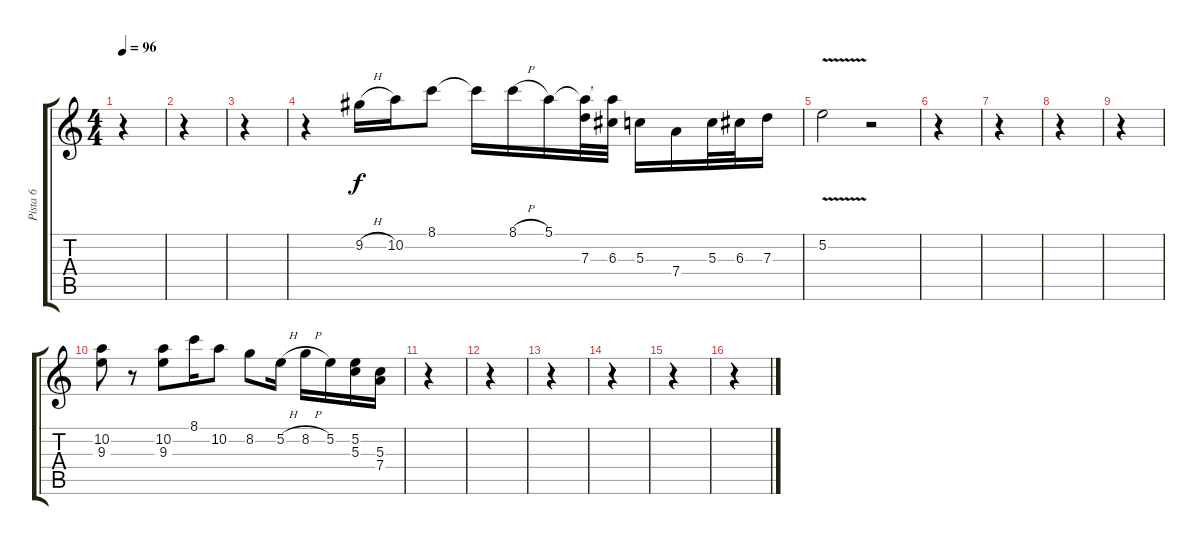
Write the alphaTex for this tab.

\track ("Pista 6" "Pista 6") {instrument distortionguitar}
\staff {score tabs}
\tuning (E4 B3 G3 D3 A2 E2) {hide}
\ts (4 4)
\tempo 96
\clef g2
\ks c
r.4{dy f} |
r.4 |
r.4 |
r.4 9.2{h}.16 10.2.16 8.1.8 8.1{t}.16 8.1{h}.16 5.1.16 (5.1{t} 7.3).32 (5.1{t} 6.3).32 5.3.16 7.4.16 5.3.32 6.3.32 7.3.16 |
5.2{v}.2 r.2 |
r.4 |
r.4 |
r.4 |
r.4 |
(10.2 9.3).8 r.8 (10.2 9.3).8 8.1.16 10.2.8 8.2.8 5.2{h}.16 8.2{h}.16 5.2.16 (5.2 5.3).16 (5.3 7.4).16 |
r.4 |
r.4 |
r.4 |
r.4 |
r.4 |
r.4
